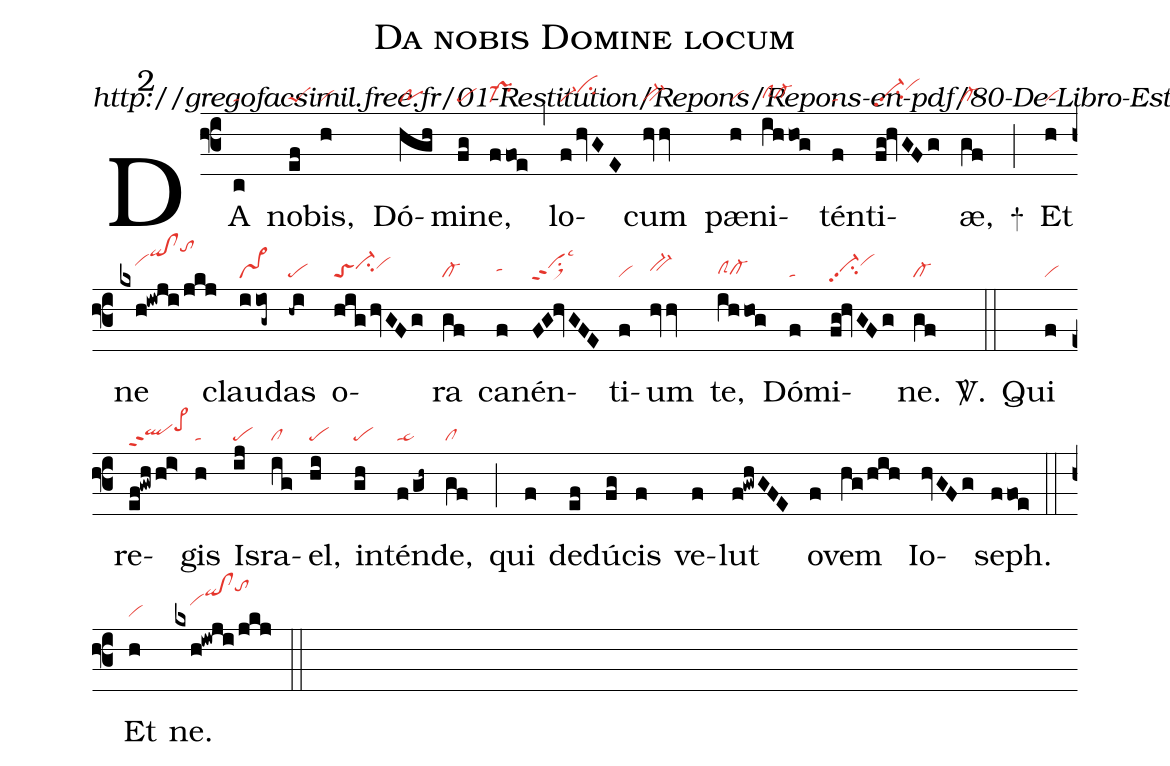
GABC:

name: Da nobis Domine locum;
commentary: http://gregofacsimil.free.fr/01-Restitution/Repons/Repons-en-pdf/80-De-Libro-Esther/05-Da-nobis-Domine-locum.pdf;
mode: 2;
nabc-lines: 1;
%%
(f3)
DA(c|ta) no(ef|peS)bis,(h|vi) Dó(hgh|po)mi(fg|pe)ne,(ffoe|pr-) (,)
lo(f/hvGE|vi-cihi)cum(hvhv|bv-) pæ(h|vi)ni(ihhog|clShgcl-hg)tén(f|ta)ti(fg!hvGFg|vi-hhpp2su2vihj)æ,(gf|cl-) +(;)
Et(h|vi) ne(kxh!iwji/jkj|////vihjqihm!clhmtohp) clau(iiog~|vs>)das(-hi|pe) o(hig/hvGFg|toSci-hivihi)ra(gf|cl-) ca(f|tahh)nén(FG!hvGFE|vihippt2su1sux1lsc3)ti(f|vi)um(hvhv|bv-hh) te,(ihhog|clShgcl-hg) Dó(f|ta)mi(fg!hvGFg|vi-hhpp2su2vihj)ne.(gf|cl-) <sp>V/</sp>.(::)
Qui(f|vi) re(ef!gwhhi>|qlhhppt2pe>hj)gis(h|ta) Is(ij|pe)ra(ig|cl)el,(hi|pe) in(gh|pe)tén(f/gh~|tata>)de,(gf|cl) (;)
qui(f) de(ef)dú(fg)cis(f) ve(f)lut(f!gwhGFE) o(f)vem(hg/hih) Io(hvGFg)seph.(ffoe) (::)
Et(h|vi) ne.(kxh!iwji/jkj|////vihjqihm!clhmtohp) (::)
